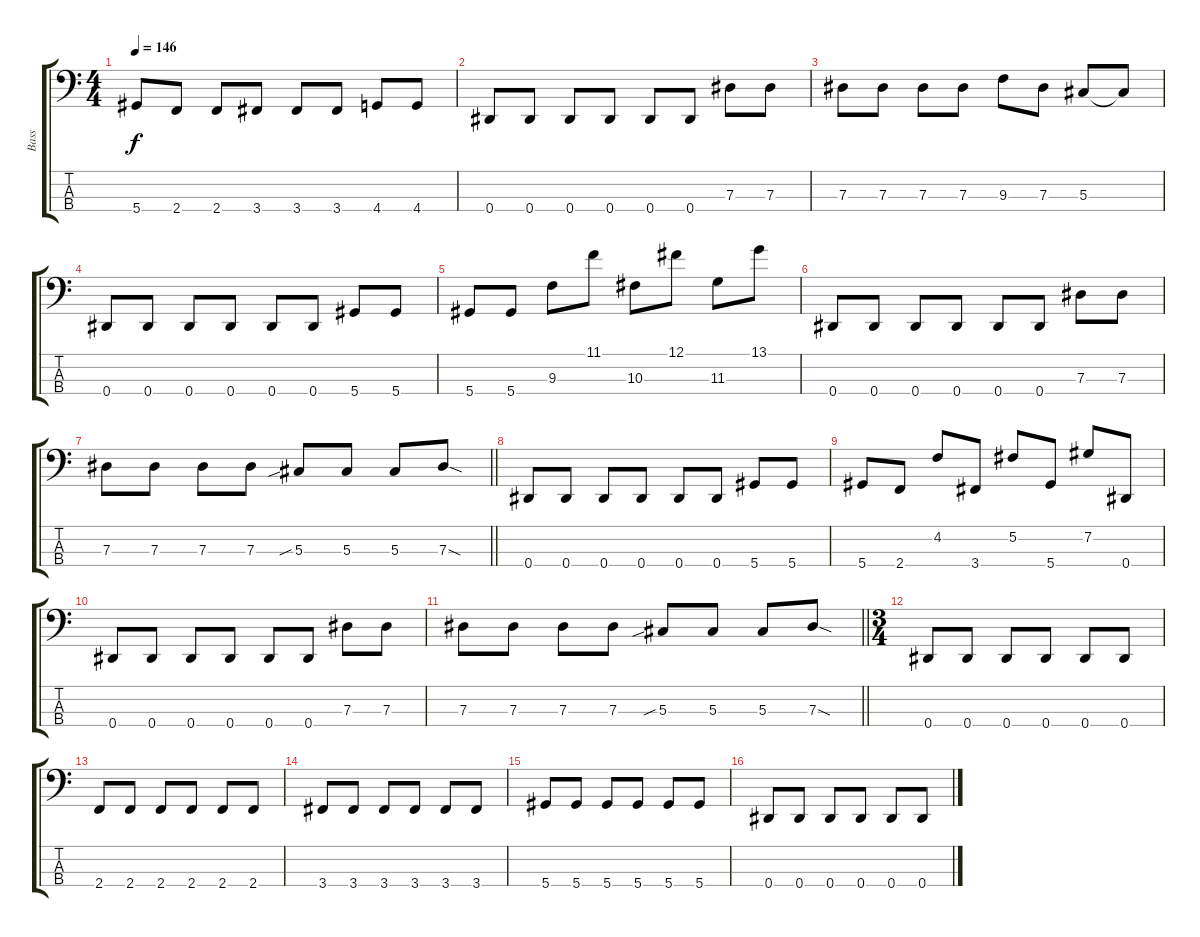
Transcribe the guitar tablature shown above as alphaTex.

\track ("Bass" "Bass") {instrument electricbassfinger}
\staff {score tabs}
\tuning (Gb2 Db2 Ab1 Eb1) {hide}
\ts (4 4)
\tempo 146
\clef f4
\ks c
5.4.8{dy f} 2.4.8 2.4.8 3.4.8 3.4.8 3.4.8 4.4.8 4.4.8 |
0.4.8 0.4.8 0.4.8 0.4.8 0.4.8 0.4.8 7.3.8 7.3.8 |
7.3.8 7.3.8 7.3.8 7.3.8 9.3.8 7.3.8 5.3.8 5.3{t}.8 |
0.4.8 0.4.8 0.4.8 0.4.8 0.4.8 0.4.8 5.4.8 5.4.8 |
5.4.8 5.4.8 9.3.8 11.1.8 10.3.8 12.1.8 11.3.8 13.1.8 |
0.4.8 0.4.8 0.4.8 0.4.8 0.4.8 0.4.8 7.3.8 7.3.8 |
\barLineRight lightlight
7.3.8 7.3.8 7.3.8 7.3.8 5.3{sib}.8 5.3.8 5.3.8 7.3{sod}.8 |
0.4.8 0.4.8 0.4.8 0.4.8 0.4.8 0.4.8 5.4.8 5.4.8 |
5.4.8 2.4.8 4.2.8 3.4.8 5.2.8 5.4.8 7.2.8 0.4.8 |
0.4.8 0.4.8 0.4.8 0.4.8 0.4.8 0.4.8 7.3.8 7.3.8 |
\barLineRight lightlight
7.3.8 7.3.8 7.3.8 7.3.8 5.3{sib}.8 5.3.8 5.3.8 7.3{sod}.8 |
\ts (3 4)
0.4.8 0.4.8 0.4.8 0.4.8 0.4.8 0.4.8 |
2.4.8 2.4.8 2.4.8 2.4.8 2.4.8 2.4.8 |
3.4.8 3.4.8 3.4.8 3.4.8 3.4.8 3.4.8 |
5.4.8 5.4.8 5.4.8 5.4.8 5.4.8 5.4.8 |
0.4.8 0.4.8 0.4.8 0.4.8 0.4.8 0.4.8
